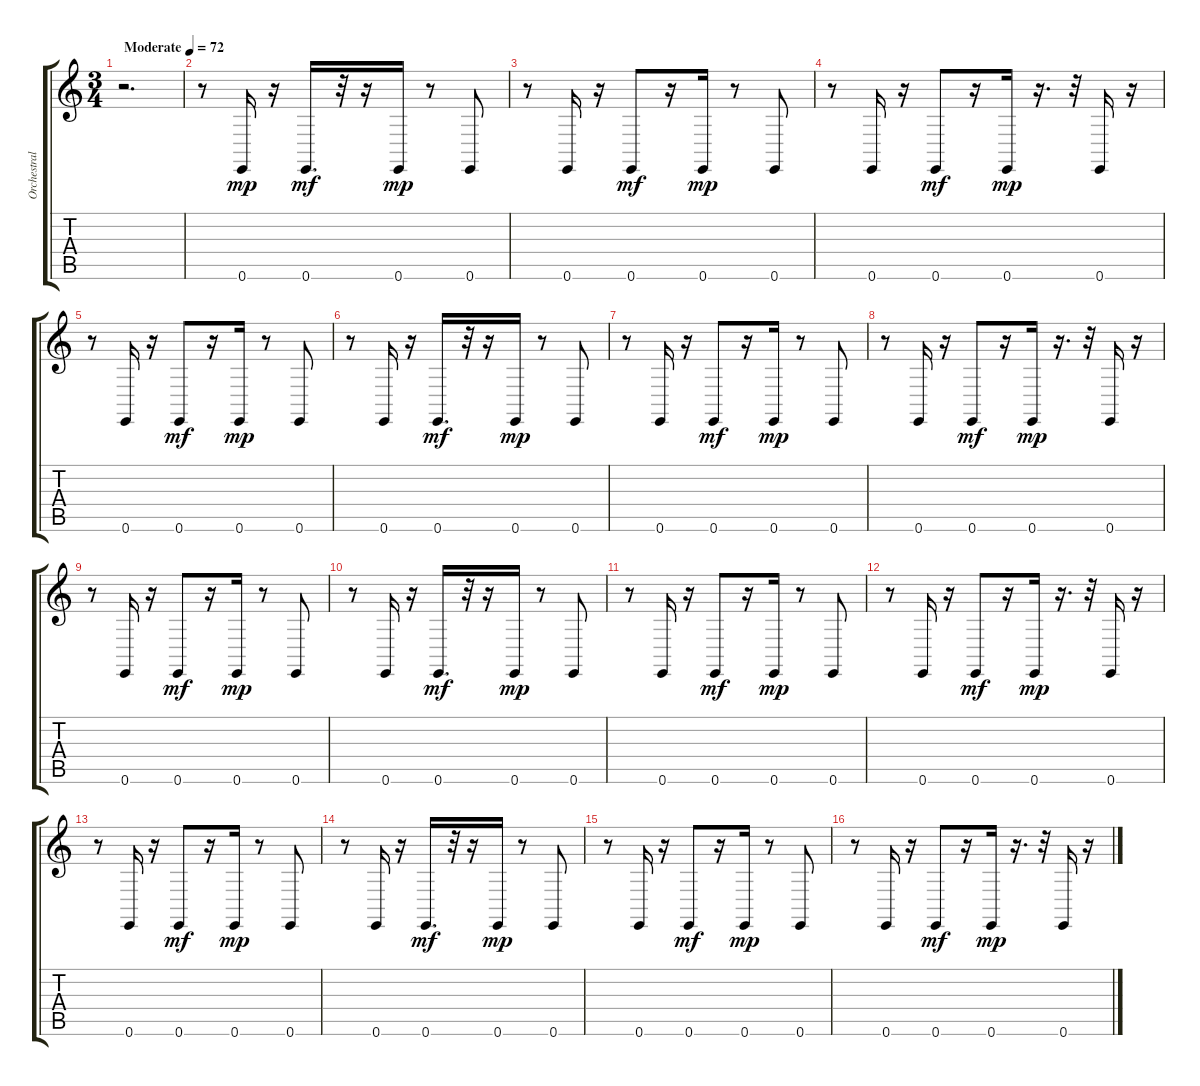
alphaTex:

\track ("Orchestral Set" "Orchestral") {instrument stringensemble1}
\staff {score tabs}
\tuning (E4 B3 G3 D3 A2 E2) {hide}
\ts (3 4)
\tempo (72 "Moderate")
\clef g2
\ks c
r.2{d dy mp instrument stringensemble1} |
r.8 0.6.16 r.16 0.6.16{d dy mf} r.32 r.16 0.6.16{dy mp} r.8 0.6.8 |
r.8 0.6.16 r.16 0.6.8{dy mf} r.16 0.6.16{dy mp} r.8 0.6.8 |
r.8 0.6.16 r.16 0.6.8{dy mf} r.16 0.6.16{dy mp} r.16{d} r.32 0.6.16 r.16 |
r.8 0.6.16 r.16 0.6.8{dy mf} r.16 0.6.16{dy mp} r.8 0.6.8 |
r.8 0.6.16 r.16 0.6.16{d dy mf} r.32 r.16 0.6.16{dy mp} r.8 0.6.8 |
r.8 0.6.16 r.16 0.6.8{dy mf} r.16 0.6.16{dy mp} r.8 0.6.8 |
r.8 0.6.16 r.16 0.6.8{dy mf} r.16 0.6.16{dy mp} r.16{d} r.32 0.6.16 r.16 |
r.8 0.6.16 r.16 0.6.8{dy mf} r.16 0.6.16{dy mp} r.8 0.6.8 |
r.8 0.6.16 r.16 0.6.16{d dy mf} r.32 r.16 0.6.16{dy mp} r.8 0.6.8 |
r.8 0.6.16 r.16 0.6.8{dy mf} r.16 0.6.16{dy mp} r.8 0.6.8 |
r.8 0.6.16 r.16 0.6.8{dy mf} r.16 0.6.16{dy mp} r.16{d} r.32 0.6.16 r.16 |
r.8 0.6.16 r.16 0.6.8{dy mf} r.16 0.6.16{dy mp} r.8 0.6.8 |
r.8 0.6.16 r.16 0.6.16{d dy mf} r.32 r.16 0.6.16{dy mp} r.8 0.6.8 |
r.8 0.6.16 r.16 0.6.8{dy mf} r.16 0.6.16{dy mp} r.8 0.6.8 |
r.8 0.6.16 r.16 0.6.8{dy mf} r.16 0.6.16{dy mp} r.16{d} r.32 0.6.16 r.16
